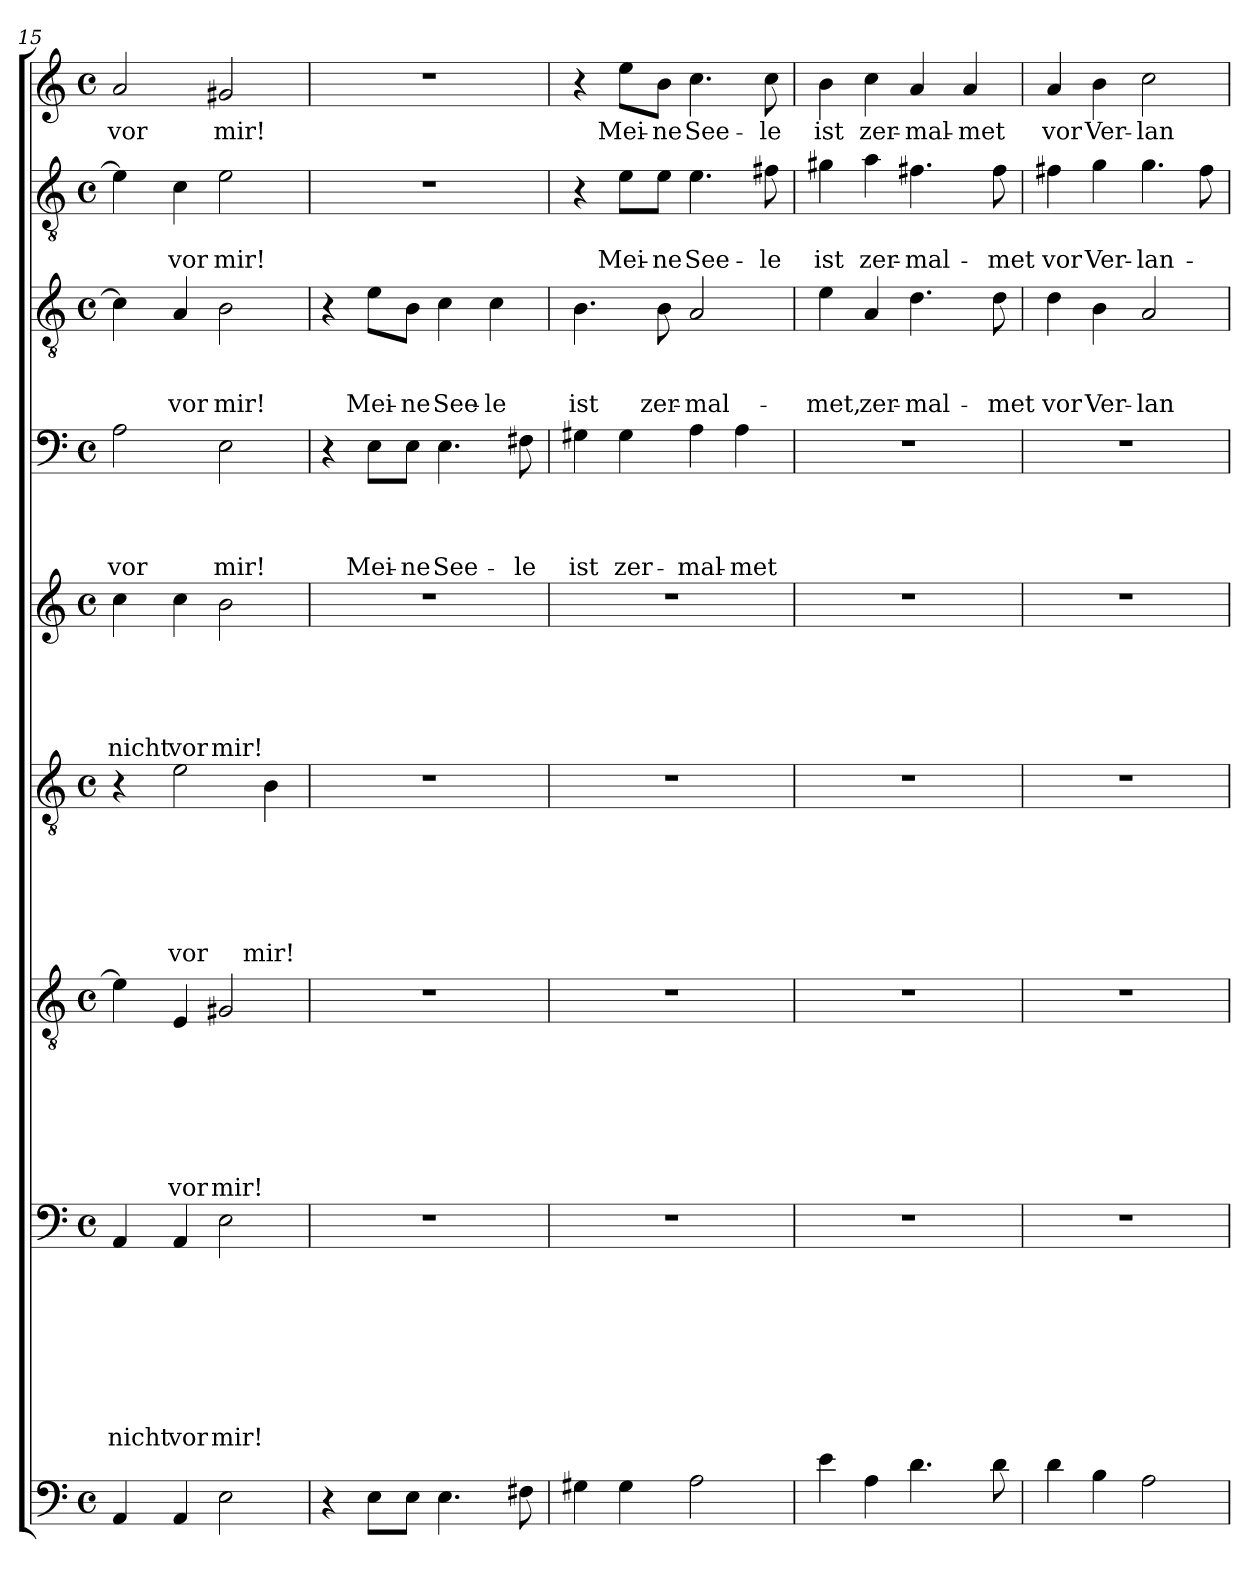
**kern	**kern	**text	**text	**text	**text	**text	**text	**text	**text	**kern	**text	**text	**text	**text	**text	**text	**text	**kern	**text	**text	**text	**text	**text	**text	**kern	**text	**text	**text	**text	**text	**kern	**text	**text	**text	**text	**kern	**text	**text	**text	**kern	**text	**text	**kern	**text
*part9	*part8	*part8	*part8	*part8	*part8	*part8	*part8	*part8	*part8	*part7	*part7	*part7	*part7	*part7	*part7	*part7	*part7	*part6	*part6	*part6	*part6	*part6	*part6	*part6	*part5	*part5	*part5	*part5	*part5	*part5	*part4	*part4	*part4	*part4	*part4	*part3	*part3	*part3	*part3	*part2	*part2	*part2	*part1	*part1
*staff9	*staff8	*staff8	*staff8	*staff8	*staff8	*staff8	*staff8	*staff8	*staff8	*staff7	*staff7	*staff7	*staff7	*staff7	*staff7	*staff7	*staff7	*staff6	*staff6	*staff6	*staff6	*staff6	*staff6	*staff6	*staff5	*staff5	*staff5	*staff5	*staff5	*staff5	*staff4	*staff4	*staff4	*staff4	*staff4	*staff3	*staff3	*staff3	*staff3	*staff2	*staff2	*staff2	*staff1	*staff1
!!LO:LB:g=z
*clefF4	*clefF4	*	*	*	*	*	*	*	*	*clefGv2	*	*	*	*	*	*	*	*clefGv2	*	*	*	*	*	*	*clefG2	*	*	*	*	*	*clefF4	*	*	*	*	*clefGv2	*	*	*	*clefGv2	*	*	*clefG2	*
*k[]	*k[]	*	*	*	*	*	*	*	*	*k[]	*	*	*	*	*	*	*	*k[]	*	*	*	*	*	*	*k[]	*	*	*	*	*	*k[]	*	*	*	*	*k[]	*	*	*	*k[]	*	*	*k[]	*
*C:	*C:	*	*	*	*	*	*	*	*	*C:	*	*	*	*	*	*	*	*C:	*	*	*	*	*	*	*C:	*	*	*	*	*	*C:	*	*	*	*	*C:	*	*	*	*C:	*	*	*C:	*
*M4/4	*M4/4	*	*	*	*	*	*	*	*	*M4/4	*	*	*	*	*	*	*	*M4/4	*	*	*	*	*	*	*M4/4	*	*	*	*	*	*M4/4	*	*	*	*	*M4/4	*	*	*	*M4/4	*	*	*M4/4	*
*met(c)	*met(c)	*	*	*	*	*	*	*	*	*met(c)	*	*	*	*	*	*	*	*met(c)	*	*	*	*	*	*	*met(c)	*	*	*	*	*	*met(c)	*	*	*	*	*met(c)	*	*	*	*met(c)	*	*	*met(c)	*
=15	=15	=15	=15	=15	=15	=15	=15	=15	=15	=15	=15	=15	=15	=15	=15	=15	=15	=15	=15	=15	=15	=15	=15	=15	=15	=15	=15	=15	=15	=15	=15	=15	=15	=15	=15	=15	=15	=15	=15	=15	=15	=15	=15	=15
!	!	!	!	!	!	!	!	!	!LO:LY:b	!	!	!	!	!	!	!	!	!	!	!	!	!	!	!	!	!	!	!	!	!LO:LY:b	!	!	!	!	!LO:LY:b	!	!	!	!	!	!	!	!	!LO:LY:b
4AA/	4AA/	.	.	.	.	.	.	.	nicht	4e\]	.	.	.	.	.	.	.	4r	.	.	.	.	.	.	4cc\	.	.	.	.	nicht	2A\	.	.	.	vor	4c\]	.	.	.	4e\]	.	.	2a/	vor
!	!	!	!	!	!	!	!	!	!LO:LY:b	!	!	!	!	!	!	!	!LO:LY:b	!	!	!	!	!	!	!LO:LY:b	!	!	!	!	!	!LO:LY:b	!	!	!	!	!	!	!	!	!LO:LY:b	!	!	!LO:LY:b	!	!
4AA/	4AA/	.	.	.	.	.	.	.	vor	4E/	.	.	.	.	.	.	vor	2e\	.	.	.	.	.	vor	4cc\	.	.	.	.	vor	.	.	.	.	.	4A/	.	.	vor	4c\	.	vor	.	.
!	!	!	!	!	!	!	!	!	!LO:LY:b	!	!	!	!	!	!	!	!LO:LY:b	!	!	!	!	!	!	!	!	!	!	!	!	!LO:LY:b	!	!	!	!	!LO:LY:b	!	!	!	!LO:LY:b	!	!	!LO:LY:b	!	!LO:LY:b
2E\	2E\	.	.	.	.	.	.	.	mir!	2G#X/	.	.	.	.	.	.	mir!	.	.	.	.	.	.	.	2b\	.	.	.	.	mir!	2E\	.	.	.	mir!	2B\	.	.	mir!	2e\	.	mir!	2g#X/	mir!
!	!	!	!	!	!	!	!	!	!	!	!	!	!	!	!	!	!	!	!	!	!	!	!	!LO:LY:b	!	!	!	!	!	!	!	!	!	!	!	!	!	!	!	!	!	!	!	!
.	.	.	.	.	.	.	.	.	.	.	.	.	.	.	.	.	.	4B\	.	.	.	.	.	mir!	.	.	.	.	.	.	.	.	.	.	.	.	.	.	.	.	.	.	.	.
=16	=16	=16	=16	=16	=16	=16	=16	=16	=16	=16	=16	=16	=16	=16	=16	=16	=16	=16	=16	=16	=16	=16	=16	=16	=16	=16	=16	=16	=16	=16	=16	=16	=16	=16	=16	=16	=16	=16	=16	=16	=16	=16	=16	=16
4r	1r	.	.	.	.	.	.	.	.	1r	.	.	.	.	.	.	.	1r	.	.	.	.	.	.	1r	.	.	.	.	.	4r	.	.	.	.	4r	.	.	.	1r	.	.	1r	.
!	!	!	!	!	!	!	!	!	!	!	!	!	!	!	!	!	!	!	!	!	!	!	!	!	!	!	!	!	!	!	!	!	!	!	!LO:LY:b	!	!	!	!LO:LY:b	!	!	!	!	!
8E\L	.	.	.	.	.	.	.	.	.	.	.	.	.	.	.	.	.	.	.	.	.	.	.	.	.	.	.	.	.	.	8E\L	.	.	.	Mei-	8e\L	.	.	Mei-	.	.	.	.	.
!	!	!	!	!	!	!	!	!	!	!	!	!	!	!	!	!	!	!	!	!	!	!	!	!	!	!	!	!	!	!	!	!	!	!	!LO:LY:b	!	!	!	!LO:LY:b	!	!	!	!	!
8E\J	.	.	.	.	.	.	.	.	.	.	.	.	.	.	.	.	.	.	.	.	.	.	.	.	.	.	.	.	.	.	8E\J	.	.	.	-ne	8B\J	.	.	-ne	.	.	.	.	.
!	!	!	!	!	!	!	!	!	!	!	!	!	!	!	!	!	!	!	!	!	!	!	!	!	!	!	!	!	!	!	!	!	!	!	!LO:LY:b	!	!	!	!LO:LY:b	!	!	!	!	!
4.E\	.	.	.	.	.	.	.	.	.	.	.	.	.	.	.	.	.	.	.	.	.	.	.	.	.	.	.	.	.	.	4.E\	.	.	.	See-	4c\	.	.	See-	.	.	.	.	.
!	!	!	!	!	!	!	!	!	!	!	!	!	!	!	!	!	!	!	!	!	!	!	!	!	!	!	!	!	!	!	!	!	!	!	!	!	!	!	!LO:LY:b	!	!	!	!	!
.	.	.	.	.	.	.	.	.	.	.	.	.	.	.	.	.	.	.	.	.	.	.	.	.	.	.	.	.	.	.	.	.	.	.	.	4c\	.	.	-le	.	.	.	.	.
!	!	!	!	!	!	!	!	!	!	!	!	!	!	!	!	!	!	!	!	!	!	!	!	!	!	!	!	!	!	!	!	!	!	!	!LO:LY:b	!	!	!	!	!	!	!	!	!
8F#X\	.	.	.	.	.	.	.	.	.	.	.	.	.	.	.	.	.	.	.	.	.	.	.	.	.	.	.	.	.	.	8F#X\	.	.	.	-le	.	.	.	.	.	.	.	.	.
=17	=17	=17	=17	=17	=17	=17	=17	=17	=17	=17	=17	=17	=17	=17	=17	=17	=17	=17	=17	=17	=17	=17	=17	=17	=17	=17	=17	=17	=17	=17	=17	=17	=17	=17	=17	=17	=17	=17	=17	=17	=17	=17	=17	=17
!	!	!	!	!	!	!	!	!	!	!	!	!	!	!	!	!	!	!	!	!	!	!	!	!	!	!	!	!	!	!	!	!	!	!	!LO:LY:b	!	!	!	!LO:LY:b	!	!	!	!	!
4G#X\	1r	.	.	.	.	.	.	.	.	1r	.	.	.	.	.	.	.	1r	.	.	.	.	.	.	1r	.	.	.	.	.	4G#X\	.	.	.	ist	4.B\	.	.	ist	4r	.	.	4r	.
!	!	!	!	!	!	!	!	!	!	!	!	!	!	!	!	!	!	!	!	!	!	!	!	!	!	!	!	!	!	!	!	!	!	!	!LO:LY:b	!	!	!	!	!	!	!LO:LY:b	!	!LO:LY:b
4G#\	.	.	.	.	.	.	.	.	.	.	.	.	.	.	.	.	.	.	.	.	.	.	.	.	.	.	.	.	.	.	4G#\	.	.	.	zer-	.	.	.	.	8e\L	.	Mei-	8ee\L	Mei-
!	!	!	!	!	!	!	!	!	!	!	!	!	!	!	!	!	!	!	!	!	!	!	!	!	!	!	!	!	!	!	!	!	!	!	!	!	!	!	!LO:LY:b	!	!	!LO:LY:b	!	!LO:LY:b
.	.	.	.	.	.	.	.	.	.	.	.	.	.	.	.	.	.	.	.	.	.	.	.	.	.	.	.	.	.	.	.	.	.	.	.	8B\	.	.	zer-	8e\J	.	-ne	8b\J	-ne
!	!	!	!	!	!	!	!	!	!	!	!	!	!	!	!	!	!	!	!	!	!	!	!	!	!	!	!	!	!	!	!	!	!	!	!LO:LY:b	!	!	!	!LO:LY:b	!	!	!LO:LY:b	!	!LO:LY:b
2A\	.	.	.	.	.	.	.	.	.	.	.	.	.	.	.	.	.	.	.	.	.	.	.	.	.	.	.	.	.	.	4A\	.	.	.	-mal-	2A/	.	.	-mal-	4.e\	.	See-	4.cc\	See-
!	!	!	!	!	!	!	!	!	!	!	!	!	!	!	!	!	!	!	!	!	!	!	!	!	!	!	!	!	!	!	!	!	!	!	!LO:LY:b	!	!	!	!	!	!	!	!	!
.	.	.	.	.	.	.	.	.	.	.	.	.	.	.	.	.	.	.	.	.	.	.	.	.	.	.	.	.	.	.	4A\	.	.	.	-met	.	.	.	.	.	.	.	.	.
!	!	!	!	!	!	!	!	!	!	!	!	!	!	!	!	!	!	!	!	!	!	!	!	!	!	!	!	!	!	!	!	!	!	!	!	!	!	!	!	!	!	!LO:LY:b	!	!LO:LY:b
.	.	.	.	.	.	.	.	.	.	.	.	.	.	.	.	.	.	.	.	.	.	.	.	.	.	.	.	.	.	.	.	.	.	.	.	.	.	.	.	8f#X\	.	-le	8cc\	-le
=18	=18	=18	=18	=18	=18	=18	=18	=18	=18	=18	=18	=18	=18	=18	=18	=18	=18	=18	=18	=18	=18	=18	=18	=18	=18	=18	=18	=18	=18	=18	=18	=18	=18	=18	=18	=18	=18	=18	=18	=18	=18	=18	=18	=18
!	!	!	!	!	!	!	!	!	!	!	!	!	!	!	!	!	!	!	!	!	!	!	!	!	!	!	!	!	!	!	!	!	!	!	!	!	!	!	!LO:LY:b	!	!	!LO:LY:b	!	!LO:LY:b
4e\	1r	.	.	.	.	.	.	.	.	1r	.	.	.	.	.	.	.	1r	.	.	.	.	.	.	1r	.	.	.	.	.	1r	.	.	.	.	4e\	.	.	-met,	4g#X\	.	ist	4b\	ist
!	!	!	!	!	!	!	!	!	!	!	!	!	!	!	!	!	!	!	!	!	!	!	!	!	!	!	!	!	!	!	!	!	!	!	!	!	!	!	!LO:LY:b	!	!	!LO:LY:b	!	!LO:LY:b
4A\	.	.	.	.	.	.	.	.	.	.	.	.	.	.	.	.	.	.	.	.	.	.	.	.	.	.	.	.	.	.	.	.	.	.	.	4A/	.	.	zer-	4a\	.	zer-	4cc\	zer-
!	!	!	!	!	!	!	!	!	!	!	!	!	!	!	!	!	!	!	!	!	!	!	!	!	!	!	!	!	!	!	!	!	!	!	!	!	!	!	!LO:LY:b	!	!	!LO:LY:b	!	!LO:LY:b
4.d\	.	.	.	.	.	.	.	.	.	.	.	.	.	.	.	.	.	.	.	.	.	.	.	.	.	.	.	.	.	.	.	.	.	.	.	4.d\	.	.	-mal-	4.f#X\	.	-mal-	4a/	-mal-
!	!	!	!	!	!	!	!	!	!	!	!	!	!	!	!	!	!	!	!	!	!	!	!	!	!	!	!	!	!	!	!	!	!	!	!	!	!	!	!	!	!	!	!	!LO:LY:b
.	.	.	.	.	.	.	.	.	.	.	.	.	.	.	.	.	.	.	.	.	.	.	.	.	.	.	.	.	.	.	.	.	.	.	.	.	.	.	.	.	.	.	4a/	-met
!	!	!	!	!	!	!	!	!	!	!	!	!	!	!	!	!	!	!	!	!	!	!	!	!	!	!	!	!	!	!	!	!	!	!	!	!	!	!	!LO:LY:b	!	!	!LO:LY:b	!	!
8d\	.	.	.	.	.	.	.	.	.	.	.	.	.	.	.	.	.	.	.	.	.	.	.	.	.	.	.	.	.	.	.	.	.	.	.	8d\	.	.	-met	8f#\	.	-met	.	.
=19	=19	=19	=19	=19	=19	=19	=19	=19	=19	=19	=19	=19	=19	=19	=19	=19	=19	=19	=19	=19	=19	=19	=19	=19	=19	=19	=19	=19	=19	=19	=19	=19	=19	=19	=19	=19	=19	=19	=19	=19	=19	=19	=19	=19
!	!	!	!	!	!	!	!	!	!	!	!	!	!	!	!	!	!	!	!	!	!	!	!	!	!	!	!	!	!	!	!	!	!	!	!	!	!	!	!LO:LY:b	!	!	!LO:LY:b	!	!LO:LY:b
4d\	1r	.	.	.	.	.	.	.	.	1r	.	.	.	.	.	.	.	1r	.	.	.	.	.	.	1r	.	.	.	.	.	1r	.	.	.	.	4d\	.	.	vor	4f#X\	.	vor	4a/	vor
!	!	!	!	!	!	!	!	!	!	!	!	!	!	!	!	!	!	!	!	!	!	!	!	!	!	!	!	!	!	!	!	!	!	!	!	!	!	!	!LO:LY:b	!	!	!LO:LY:b	!	!LO:LY:b
4B\	.	.	.	.	.	.	.	.	.	.	.	.	.	.	.	.	.	.	.	.	.	.	.	.	.	.	.	.	.	.	.	.	.	.	.	4B\	.	.	Ver-	4g\	.	Ver-	4b\	Ver-
!	!	!	!	!	!	!	!	!	!	!	!	!	!	!	!	!	!	!	!	!	!	!	!	!	!	!	!	!	!	!	!	!	!	!	!	!	!	!	!LO:LY:b	!	!	!LO:LY:b	!	!LO:LY:b
2A\	.	.	.	.	.	.	.	.	.	.	.	.	.	.	.	.	.	.	.	.	.	.	.	.	.	.	.	.	.	.	.	.	.	.	.	2A/	.	.	-lan-	4.g\	.	-lan-	2cc\	-lan-
.	.	.	.	.	.	.	.	.	.	.	.	.	.	.	.	.	.	.	.	.	.	.	.	.	.	.	.	.	.	.	.	.	.	.	.	.	.	.	.	8f#\	.	.	.	.
=	=	=	=	=	=	=	=	=	=	=	=	=	=	=	=	=	=	=	=	=	=	=	=	=	=	=	=	=	=	=	=	=	=	=	=	=	=	=	=	=	=	=	=	=
*-	*-	*-	*-	*-	*-	*-	*-	*-	*-	*-	*-	*-	*-	*-	*-	*-	*-	*-	*-	*-	*-	*-	*-	*-	*-	*-	*-	*-	*-	*-	*-	*-	*-	*-	*-	*-	*-	*-	*-	*-	*-	*-	*-	*-
